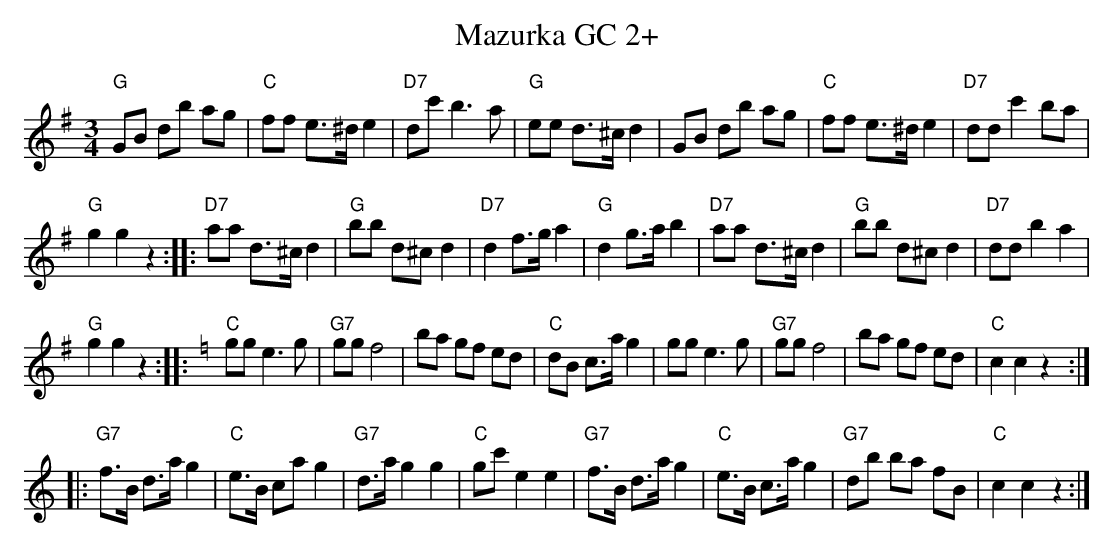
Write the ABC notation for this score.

X:1
T:Mazurka GC 2+
M:3/4
L:1/8
K:Gmaj
"G"GB db ag | "C"ff e>^d e2 | "D7"dc' b3a | "G"ee d>^c d2 | GB db ag | "C"ff e>^d e2 | "D7"dd c'2 ba |
"G"g2g2z2 :: "D7"aa d>^c d2 | "G"bb d^c d2 | "D7"d2 f>g a2 | "G"d2 g>a b2 | "D7"aa d>^c d2 | "G"bb d^c d2 | "D7"dd b2a2 |
"G"g2g2z2 :: [K:Cmaj] "C"gg e3g | "G7"gg f4 | ba gf ed | "C"dB c>a g2 | gg e3g | "G7"gg f4 | ba gf ed | "C"c2c2 z2 :|
|: "G7"f>B d>a g2 | "C"e>B ca g2 | "G7"d>a g2g2 | "C"gc' e2e2 | "G7"f>B d>a g2 | "C"e>B c>a g2 | "G7"db ba fB | "C"c2c2z2 :|
